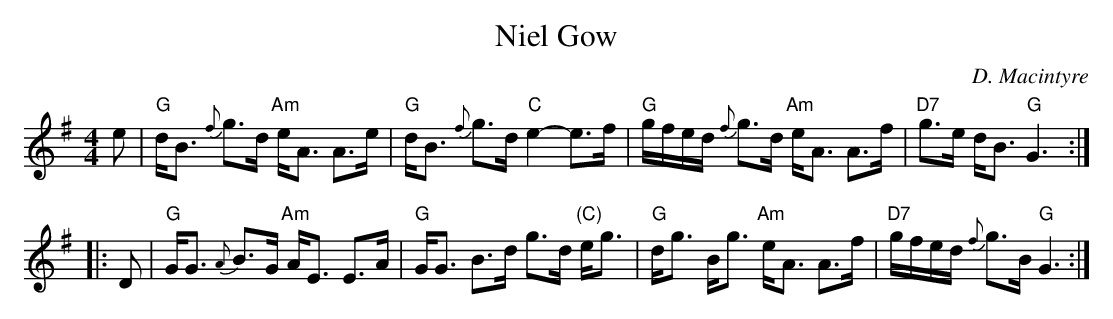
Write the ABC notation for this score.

X:1
T: Niel Gow
C: D. Macintyre
M: 4/4
L: 1/8
K: G
   e \
| "G"d<B      {f}g>d "Am"e<A A>e | "G"d<B {f}g>d "C"e2- e>f \
| "G"g/f/e/d/ {f}g>d "Am"e<A A>f | "D7"g>e   d<B "G"G3 :|
|: D \
| "G"G<G {A}B>G "Am"A<E E>A | "G"G<G          B>d   g>d "(C)"e<g \
| "G"d<g    B<g "Am"e<A A>f | "D7"g/f/e/d/ {f}g>B "G"G3 :|
